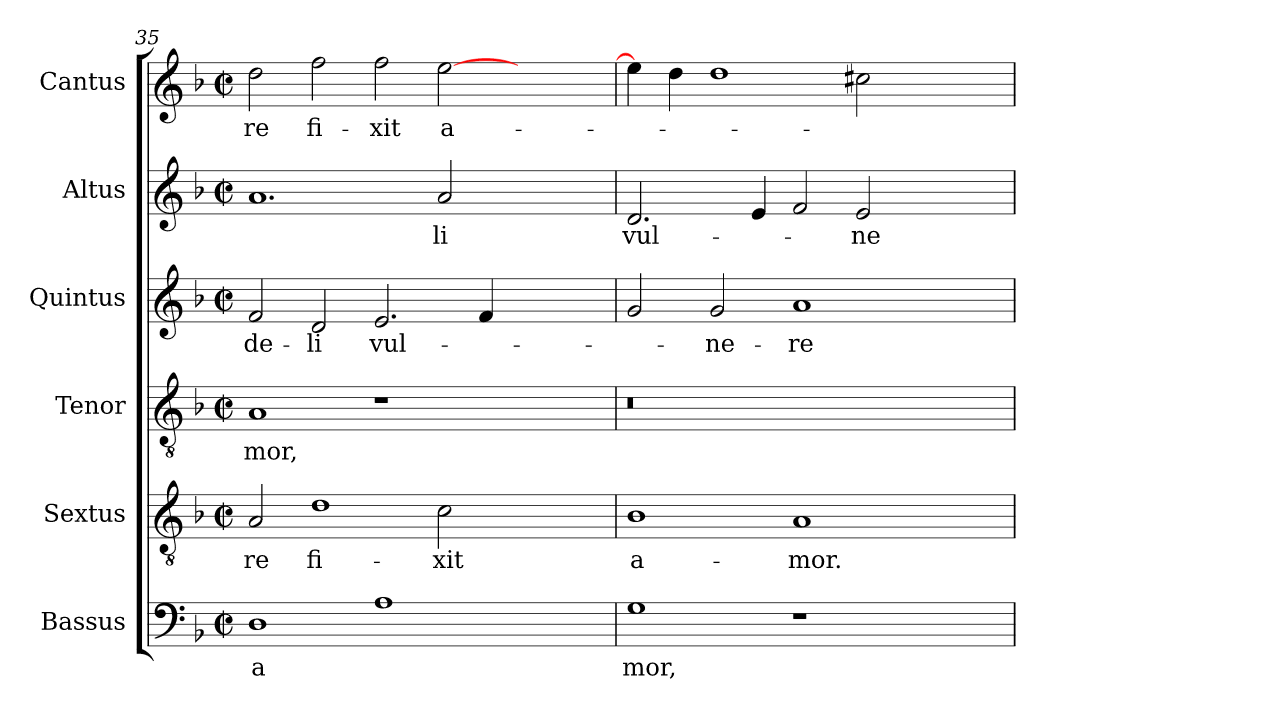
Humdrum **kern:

**kern	**text	**kern	**text	**kern	**text	**kern	**text	**kern	**text	**kern	**text
*part6	*part6	*part5	*part5	*part4	*part4	*part3	*part3	*part2	*part2	*part1	*part1
*staff6	*staff6	*staff5	*staff5	*staff4	*staff4	*staff3	*staff3	*staff2	*staff2	*staff1	*staff1
*I"Bassus	*	*I"Sextus	*	*I"Tenor	*	*I"Quintus	*	*I"Altus	*	*I"Cantus	*
*I'Bassus	*	*I'Sextus	*	*I'Tenor	*	*I'Quintus	*	*I'Altus	*	*I'Cantus	*
*clefF4	*	*clefGv2	*	*clefGv2	*	*clefG2	*	*clefG2	*	*clefG2	*
*k[b-]	*	*k[b-]	*	*k[b-]	*	*k[b-]	*	*k[b-]	*	*k[b-]	*
*F:	*	*F:	*	*F:	*	*F:	*	*F:	*	*F:	*
*M2/2	*	*M2/2	*	*M2/2	*	*M2/2	*	*M2/2	*	*M2/2	*
*met(c|)	*	*met(c|)	*	*met(c|)	*	*met(c|)	*	*met(c|)	*	*met(c|)	*
=35	=35	=35	=35	=35	=35	=35	=35	=35	=35	=35	=35
!	!LO:LY:b:rj	!	!LO:LY:b:cj	!	!LO:LY:b:cj	!	!LO:LY:b:cj	!	!	!	!LO:LY:b:cj
1D	a	2A/	-re	1A	mor,	2f/	-de-	1.a	.	2dd\	-re
!	!	!	!LO:LY:b:cj	!	!	!	!LO:LY:b:cj	!	!	!	!LO:LY:b:cj
.	.	1d	fi-	.	.	2d/	-li	.	.	2ff\	fi-
!	!	!	!	!LO:N:vis=1	!	!	!LO:LY:b	!	!	!	!LO:LY:b:cj
1A	.	.	.	0r	.	2.e/	vul-	.	.	2ff\	-xit
!	!	!	!LO:LY:b:cj	!	!	!	!	!	!LO:LY:b:cj	!	!LO:LY:b:cj
.	.	2c\	-xit	.	.	.	.	2a/	-li	[>2ee\	a-
.	.	.	.	.	.	4f/	.	.	.	.	.
1ryy	.	1ryy	.	.	.	1ryy	.	1ryy	.	1ryy	.
=36	=36	=36	=36	=36	=36	=36	=36	=36	=36	=36	=36
!	!LO:LY:b:cj	!	!LO:LY:b:cj	!	!	!	!	!	!LO:LY:b	!	!
1G	mor,	1B-	a-	0r	.	2g/	.	2.d/	vul-	4ee\]	.
.	.	.	.	.	.	.	.	.	.	4dd\	.
!	!	!	!	!	!	!	!LO:LY:b:cj	!	!	!	!
.	.	.	.	.	.	2g/	-ne-	.	.	1dd	.
.	.	.	.	.	.	.	.	4e/	.	.	.
!LO:N:vis=1	!	!	!LO:LY:b:cj	!	!	!	!LO:LY:b:cj	!	!	!	!
0r	.	1A	-mor.	.	.	1a	-re	2f/	.	.	.
!	!	!	!	!	!	!	!	!	!LO:LY:b:cj	!	!
.	.	.	.	.	.	.	.	2e/	-ne-	2cc#\	.
.	.	1ryy	.	1ryy	.	1ryy	.	1ryy	.	1ryy	.
=	=	=	=	=	=	=	=	=	=	=	=
*-	*-	*-	*-	*-	*-	*-	*-	*-	*-	*-	*-
